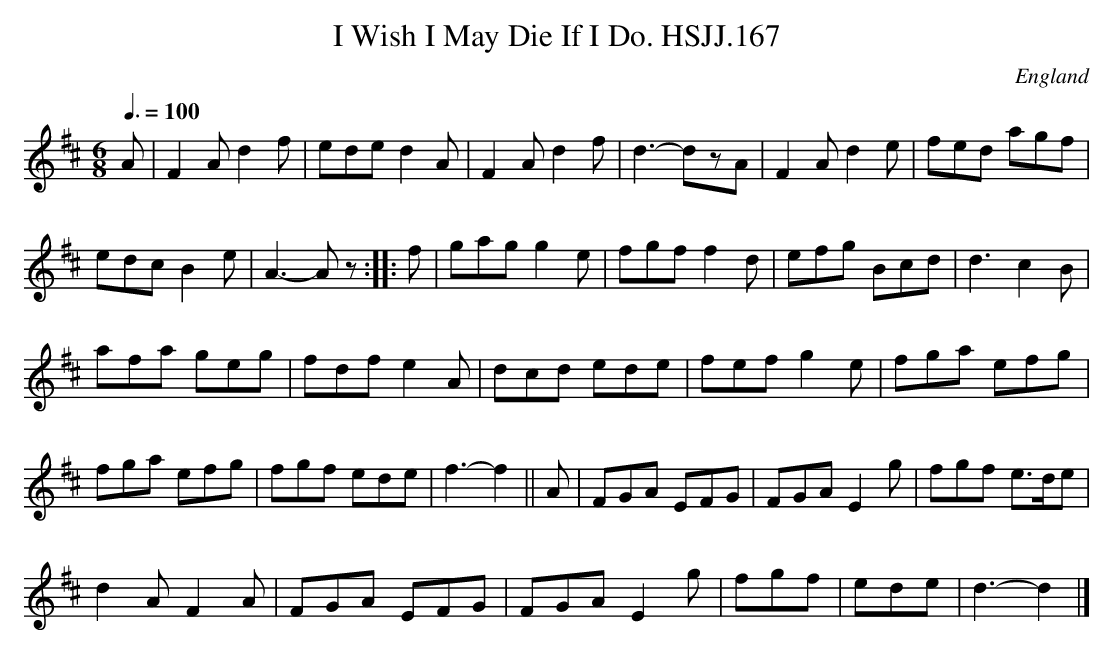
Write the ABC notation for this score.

X:1
T:I Wish I May Die If I Do. HSJJ.167
M:6/8
L:1/8
Q:3/8=100
O:England
K:D major
A|F2Ad2f|eded2A|F2Ad2f|d3-dzA|F2Ad2e|fed agf|!
edcB2e|A3-Az::f|gagg2e|fgff2d|efg Bcd|d3c2B|!
afa geg|fdfe2A|dcd ede|fefg2e|fga efg|!
fga efg|fgf ede|f3-f2||A|FGA EFG|FGAE2g|fgf e>de|!
d2AF2A|FGA EFG|FGAE2g|fgf|ede|d3-d2|]
